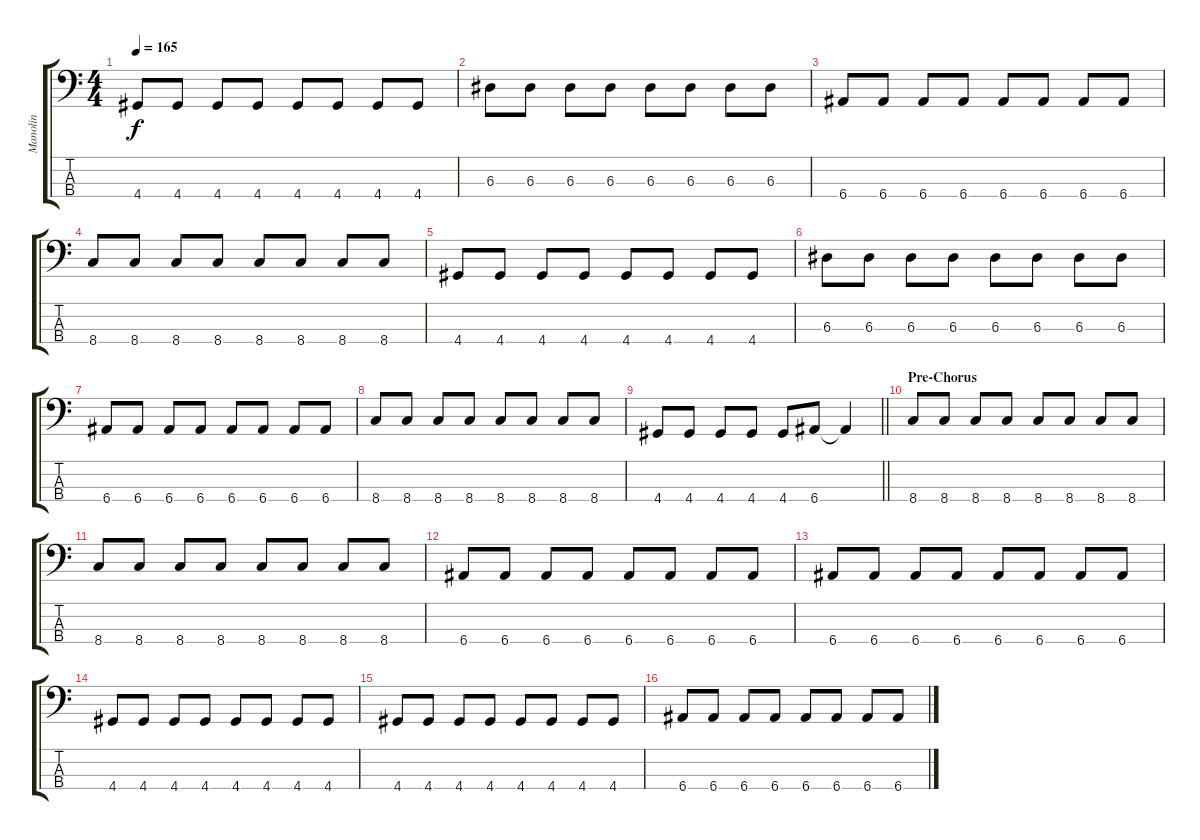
\track ("Manolin" "Manolin") {instrument electricbasspick}
\staff {score tabs}
\tuning (G2 D2 A1 E1) {hide}
\ts (4 4)
\tempo 165
\clef f4
\ks c
4.4.8{dy f} 4.4.8 4.4.8 4.4.8 4.4.8 4.4.8 4.4.8 4.4.8 |
6.3.8 6.3.8 6.3.8 6.3.8 6.3.8 6.3.8 6.3.8 6.3.8 |
6.4.8 6.4.8 6.4.8 6.4.8 6.4.8 6.4.8 6.4.8 6.4.8 |
8.4.8 8.4.8 8.4.8 8.4.8 8.4.8 8.4.8 8.4.8 8.4.8 |
4.4.8 4.4.8 4.4.8 4.4.8 4.4.8 4.4.8 4.4.8 4.4.8 |
6.3.8 6.3.8 6.3.8 6.3.8 6.3.8 6.3.8 6.3.8 6.3.8 |
6.4.8 6.4.8 6.4.8 6.4.8 6.4.8 6.4.8 6.4.8 6.4.8 |
8.4.8 8.4.8 8.4.8 8.4.8 8.4.8 8.4.8 8.4.8 8.4.8 |
\barLineRight lightlight
4.4.8 4.4.8 4.4.8 4.4.8 4.4.8 6.4.8 6.4{t}.4 |
\section ("" "Pre-Chorus")
8.4.8 8.4.8 8.4.8 8.4.8 8.4.8 8.4.8 8.4.8 8.4.8 |
8.4.8 8.4.8 8.4.8 8.4.8 8.4.8 8.4.8 8.4.8 8.4.8 |
6.4.8 6.4.8 6.4.8 6.4.8 6.4.8 6.4.8 6.4.8 6.4.8 |
6.4.8 6.4.8 6.4.8 6.4.8 6.4.8 6.4.8 6.4.8 6.4.8 |
4.4.8 4.4.8 4.4.8 4.4.8 4.4.8 4.4.8 4.4.8 4.4.8 |
4.4.8 4.4.8 4.4.8 4.4.8 4.4.8 4.4.8 4.4.8 4.4.8 |
6.4.8 6.4.8 6.4.8 6.4.8 6.4.8 6.4.8 6.4.8 6.4.8
